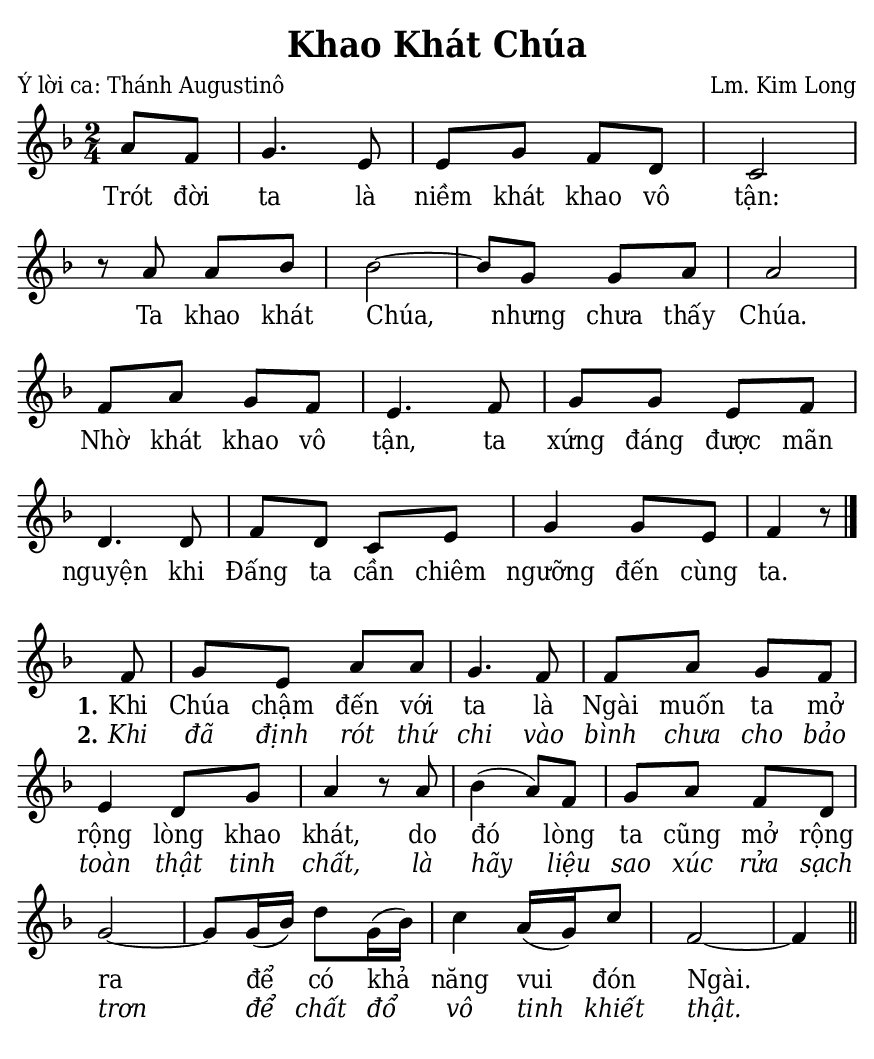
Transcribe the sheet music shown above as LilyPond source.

% Cài đặt chung
\version "2.24.3"
\include "english.ly"

\header {
  title = "Khao Khát Chúa"
  poet = "Ý lời ca: Thánh Augustinô"
  composer = "Lm. Kim Long"
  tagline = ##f
}

% Nhạc
nhacPhanMot = \relative c'' {
  \key f \major
  \time 2/4
  \partial 4 a8 f |
  g4. e8 |
  e g f d |
  c2 |
  r8 a' a bf |
  bf2 ~ |
  bf8 g g a |
  a2 |
  f8 a g f |
  e4. f8 |
  g g e f |
  d4. d8 |
  f d c e |
  g4 g8 e |
  f4 r8 \bar "|."
}

nhacPhanHai = \relative c' {
  \key f \major
  \time 2/4
  \partial 8 f8 |
  g e a a |
  g4. f8 |
  f a g f |
  e4 d8 g |
  a4 r8 a |
  bf4 (a8) f |
  g a f d |
  g2 ~ |
  g8 g16 (bf) d8 g,16 (bf) |
  c4 a16 (g) c8 |
  f,2 ~ |
  f4 \bar "||"
}

% Lời
loiPhanMot = \lyricmode {
  Trót đời ta là niềm khát khao vô tận:
  Ta khao khát Chúa, nhưng chưa thấy Chúa.
  Nhờ khát khao vô tận, ta xứng đáng được mãn nguyện
  khi Đấng ta cần chiêm ngưỡng đến cùng ta.
}

loiPhanHai = \lyricmode {
  <<
    {
      \set stanza = "1."
      Khi Chúa chậm đến với ta
      là Ngài muốn ta mở rộng lòng khao khát,
      do đó lòng ta cũng mở rộng ra
      để có khả năng vui đón Ngài.
    }
    \new Lyrics {
	    \set associatedVoice = "beSop"
	    \set stanza = "2."
      \override Lyrics.LyricText.font-shape = #'italic
      Khi đã định rót thứ chi vào bình chưa cho bảo toàn thật tinh chất,
      là hãy liệu sao xúc rửa sạch trơn
      để chất đổ vô tinh khiết thật.
    }
  >>
}

% Dàn trang
\paper {
  #(set-paper-size "a5")
  top-margin = 3\mm
  bottom-margin = 3\mm
  left-margin = 3\mm
  right-margin = 3\mm
  indent = #0
  #(define fonts
	 (make-pango-font-tree "Deja Vu Serif Condensed"
	 		       "Deja Vu Serif Condensed"
			       "Deja Vu Serif Condensed"
			       (/ 20 20)))
  print-page-number = ##f
}

\score {
  <<
    \new Staff <<
        \clef treble
        \new Voice = beSop {
          \nhacPhanMot
        }
      \new Lyrics \lyricsto beSop \loiPhanMot
    >>
  >>
  \layout {
    \override Lyrics.LyricSpace.minimum-distance = #2
    \override Score.BarNumber.break-visibility = ##(#f #f #f)
    \override Score.SpacingSpanner.uniform-stretching = ##t
    ragged-last = ##f
  }
}

\score {
  <<
    \new Staff <<
        \clef treble
        \new Voice = beSop {
          \nhacPhanHai
        }
      \new Lyrics \lyricsto beSop \loiPhanHai
    >>
  >>
  \layout {
    \override Staff.TimeSignature.transparent = ##t
    \override Lyrics.LyricSpace.minimum-distance = #2
    \override Score.BarNumber.break-visibility = ##(#f #f #f)
    \override Score.SpacingSpanner.uniform-stretching = ##t
    ragged-last = ##f
  }
}
